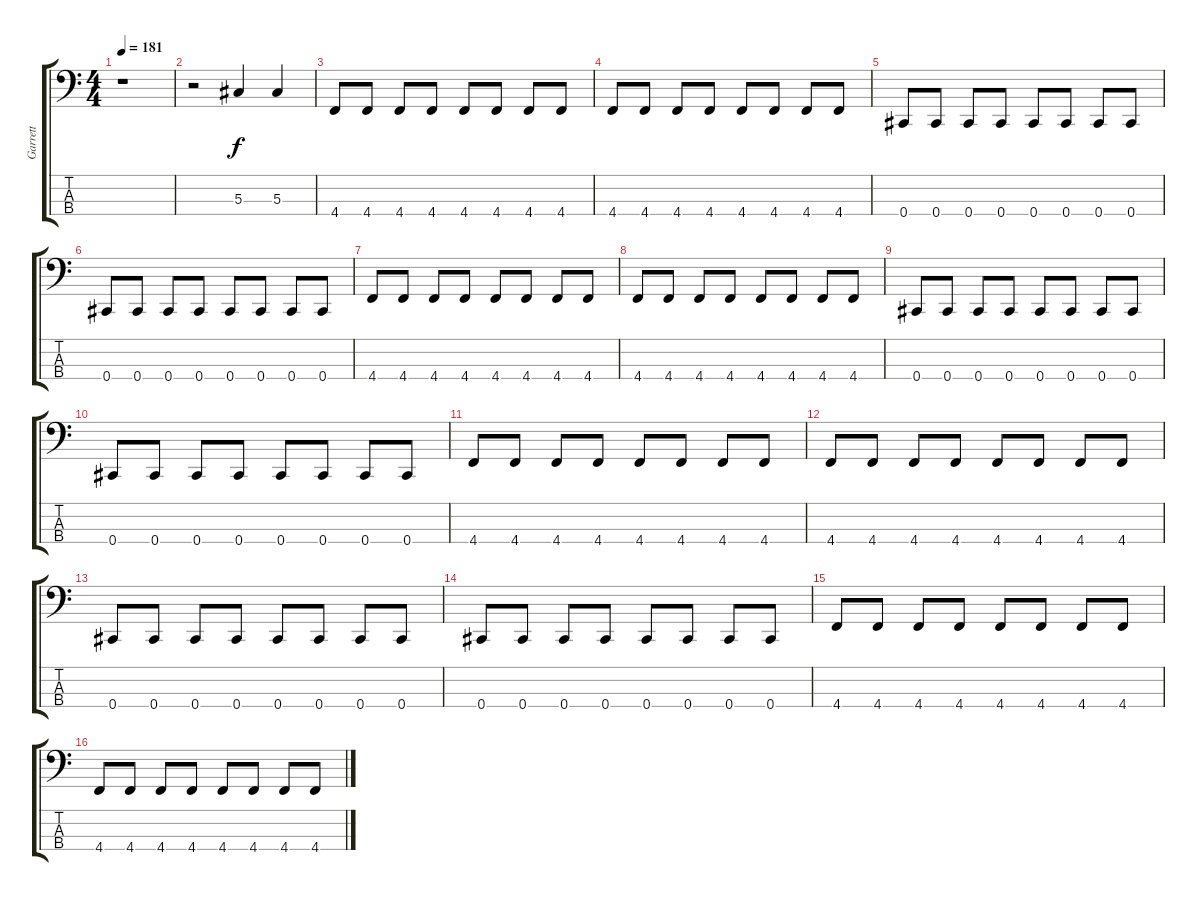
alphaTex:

\track ("Garrett" "Garrett") {instrument electricbassfinger}
\staff {score tabs}
\tuning (Gb2 Db2 Ab1 Db1) {hide}
\ts (4 4)
\tempo 181
\clef f4
\ks c
r.1{dy f} |
r.2 5.3.4 5.3.4 |
4.4.8 4.4.8 4.4.8 4.4.8 4.4.8 4.4.8 4.4.8 4.4.8 |
4.4.8 4.4.8 4.4.8 4.4.8 4.4.8 4.4.8 4.4.8 4.4.8 |
0.4.8 0.4.8 0.4.8 0.4.8 0.4.8 0.4.8 0.4.8 0.4.8 |
0.4.8 0.4.8 0.4.8 0.4.8 0.4.8 0.4.8 0.4.8 0.4.8 |
4.4.8 4.4.8 4.4.8 4.4.8 4.4.8 4.4.8 4.4.8 4.4.8 |
4.4.8 4.4.8 4.4.8 4.4.8 4.4.8 4.4.8 4.4.8 4.4.8 |
0.4.8 0.4.8 0.4.8 0.4.8 0.4.8 0.4.8 0.4.8 0.4.8 |
0.4.8 0.4.8 0.4.8 0.4.8 0.4.8 0.4.8 0.4.8 0.4.8 |
4.4.8 4.4.8 4.4.8 4.4.8 4.4.8 4.4.8 4.4.8 4.4.8 |
4.4.8 4.4.8 4.4.8 4.4.8 4.4.8 4.4.8 4.4.8 4.4.8 |
0.4.8 0.4.8 0.4.8 0.4.8 0.4.8 0.4.8 0.4.8 0.4.8 |
0.4.8 0.4.8 0.4.8 0.4.8 0.4.8 0.4.8 0.4.8 0.4.8 |
4.4.8 4.4.8 4.4.8 4.4.8 4.4.8 4.4.8 4.4.8 4.4.8 |
4.4.8 4.4.8 4.4.8 4.4.8 4.4.8 4.4.8 4.4.8 4.4.8
